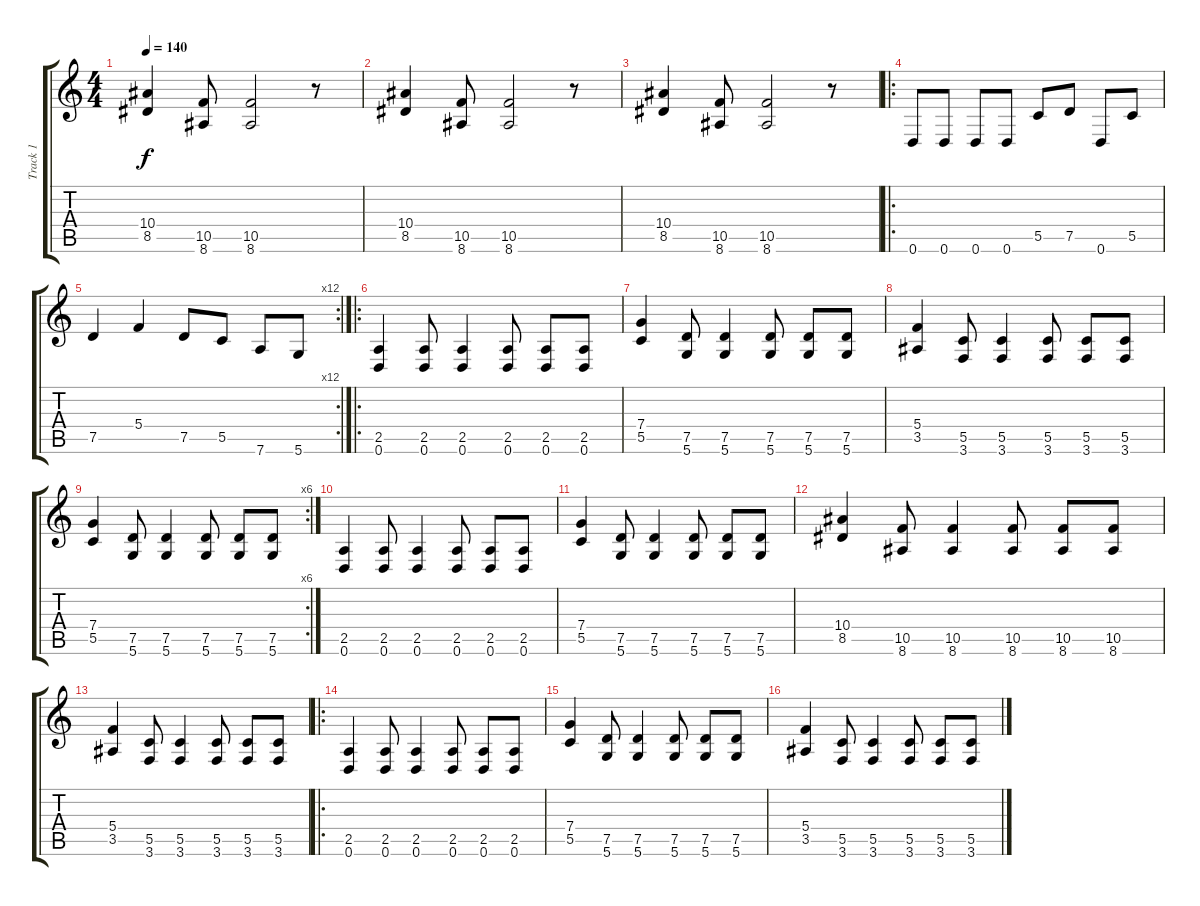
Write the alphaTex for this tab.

\track ("Track 1" "Track 1") {instrument acousticguitarsteel}
\staff {score tabs}
\tuning (D4 A3 F3 C3 G2 D2) {hide}
\ts (4 4)
\tempo 140
\clef g2
\ks c
(10.4 8.5).4{dy f} (10.5 8.6).8 (10.5 8.6).2 r.8 |
(10.4 8.5).4 (10.5 8.6).8 (10.5 8.6).2 r.8 |
(10.4 8.5).4 (10.5 8.6).8 (10.5 8.6).2 r.8 |
\ro
0.6.8 0.6.8 0.6.8 0.6.8 5.5.8 7.5.8 0.6.8 5.5.8 |
\rc 12
7.5.4 5.4.4 7.5.8 5.5.8 7.6.8 5.6.8 |
\ro
(2.5 0.6).4 (2.5 0.6).8 (2.5 0.6).4 (2.5 0.6).8 (2.5 0.6).8 (2.5 0.6).8 |
(7.4 5.5).4 (7.5 5.6).8 (7.5 5.6).4 (7.5 5.6).8 (7.5 5.6).8 (7.5 5.6).8 |
(5.4 3.5).4 (5.5 3.6).8 (5.5 3.6).4 (5.5 3.6).8 (5.5 3.6).8 (5.5 3.6).8 |
\rc 6
(7.4 5.5).4 (7.5 5.6).8 (7.5 5.6).4 (7.5 5.6).8 (7.5 5.6).8 (7.5 5.6).8 |
(2.5 0.6).4 (2.5 0.6).8 (2.5 0.6).4 (2.5 0.6).8 (2.5 0.6).8 (2.5 0.6).8 |
(7.4 5.5).4 (7.5 5.6).8 (7.5 5.6).4 (7.5 5.6).8 (7.5 5.6).8 (7.5 5.6).8 |
(10.4 8.5).4 (10.5 8.6).8 (10.5 8.6).4 (10.5 8.6).8 (10.5 8.6).8 (10.5 8.6).8 |
(5.4 3.5).4 (5.5 3.6).8 (5.5 3.6).4 (5.5 3.6).8 (5.5 3.6).8 (5.5 3.6).8 |
\ro
(2.5 0.6).4 (2.5 0.6).8 (2.5 0.6).4 (2.5 0.6).8 (2.5 0.6).8 (2.5 0.6).8 |
(7.4 5.5).4 (7.5 5.6).8 (7.5 5.6).4 (7.5 5.6).8 (7.5 5.6).8 (7.5 5.6).8 |
(5.4 3.5).4 (5.5 3.6).8 (5.5 3.6).4 (5.5 3.6).8 (5.5 3.6).8 (5.5 3.6).8
